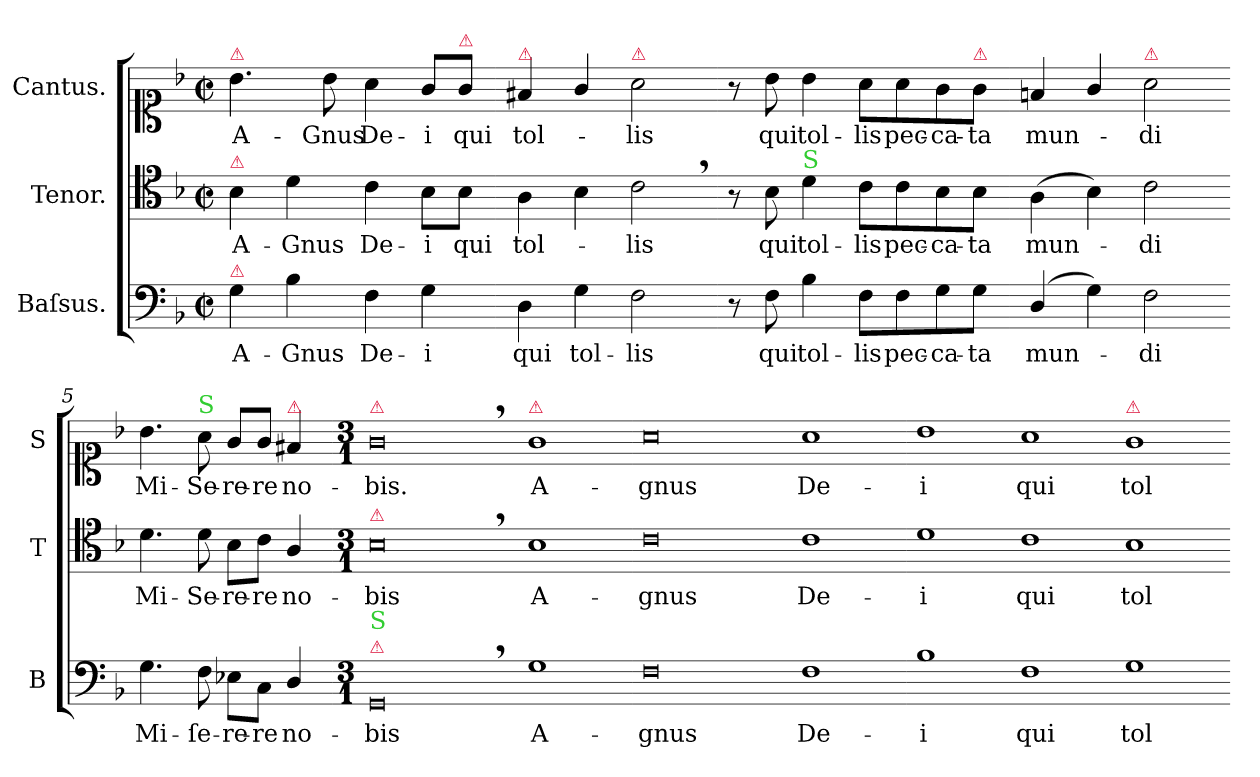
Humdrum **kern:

**kern	**text	**kern	**text	**kern	**text
*part3	*part3	*part2	*part2	*part1	*part1
*staff3	*staff3	*staff2	*staff2	*staff1	*staff1
*I"Baſsus.	*	*I"Tenor.	*	*I"Cantus.	*
*I'B	*	*I'T	*	*I'S	*
*clefF4	*	*clefC4	*	*clefC1	*
*k[b-]	*	*k[b-]	*	*k[b-]	*
*M2/2	*	*M2/2	*	*M2/2	*
*met(c|)	*	*met(c|)	*	*met(c|)	*
=1	=1	=1	=1	=1	=1
!	!	!	!	!LO:TX:a:color=crimson:t=⚠	!
!	!	!LO:TX:a:color=crimson:t=⚠	!	!	!
!LO:TX:a:color=crimson:t=⚠	!	!	!	!	!
4G\	A-	4B-\	A-	4.b-\	A-
4B-\	-Gnus	4d\	-Gnus	.	.
.	.	.	.	8b-\	-Gnus
4F\	De-	4c\	De-	4a\	De-
4G\	-i	8B-\L	-i	8g/L	-i
!	!	!	!	!LO:TX:a:color=crimson:t=⚠	!
.	.	8B-\J	qui	8g/J	qui
=2-	=2-	=2-	=2-	=2-	=2-
!	!	!	!	!LO:TX:a:color=crimson:t=⚠	!
4D\	qui	4A\	tol-	4f#X/	tol-
4G\	tol-	4B-\	.	4g/	.
!	!	!	!	!LO:TX:a:color=crimson:t=⚠	!
2F\	-lis	2c,<\	-lis	2a\	-lis
=3-	=3-	=3-	=3-	=3-	=3-
8r	.	8r	.	8r	.
8F\	qui	8B-\	qui	8b-\	qui
!	!	!LO:TX:a:color=limegreen:t=S	!	!	!
4B-\	tol-	4d\	tol-	4b-\	tol-
8F\L	-lis	8c\L	-lis	8a\L	-lis
8F\	pec-	8c\	pec-	8a\	pec-
8G\	-ca-	8B-\	-ca-	8g\	-ca-
!	!	!	!	!LO:TX:a:color=crimson:t=⚠	!
8G\J	-ta	8B-\J	-ta	8g\J	-ta
=4-	=4-	=4-	=4-	=4-	=4-
(4D/	mun-	(4A\	mun-	4fn/	mun-
4G\)	.	4B-\)	.	4g/	.
!	!	!	!	!LO:TX:a:color=crimson:t=⚠	!
2F\	-di	2c\	-di	2a\	-di
=5-	=5-	=5-	=5-	=5-	=5-
4.G\	Mi-	4.d\	Mi-	4.b-\	Mi-
!	!	!	!	!LO:TX:a:color=limegreen:t=S	!
8F\	-ſe-	8d\	-Se-	8a\	-Se-
8E-X\L	-re-	8B-\L	-re-	8g/L	-re-
8C\J	-re	8c\J	-re	8g/J	-re
!	!	!	!	!LO:TX:a:color=crimson:t=⚠	!
4D/	no-	4A/	no-	4f#X/	no-
=6-	=6-	=6-	=6-	=6-	=6-
*M3/1	*	*M3/1	*	*M3/1	*
!	!	!	!	!LO:TX:a:color=crimson:t=⚠	!
!	!	!LO:TX:a:color=crimson:t=⚠	!	!	!
!LO:TX:a:color=crimson:t=⚠	!	!	!	!	!
!LO:TX:a:color=limegreen:t=S	!	!	!	!	!
0GG,</	-bis	0B-,<\	-bis	0g,<\	-bis.
!	!	!	!	!LO:TX:a:color=crimson:t=⚠	!
1G\	A-	1B-\	A-	1g\	A-
=7-	=7-	=7-	=7-	=7-	=7-
0F\	-gnus	0c\	-gnus	0a\	-gnus
1F\	De-	1c\	De-	1a\	De-
=8-	=8-	=8-	=8-	=8-	=8-
1B-\	-i	1d\	-i	1b-\	-i
1F\	qui	1c\	qui	1a\	qui
!	!	!	!	!LO:TX:a:color=crimson:t=⚠	!
1G\	tol-	1B-\	tol-	1g\	tol-
=-	=-	=-	=-	=-	=-
*-	*-	*-	*-	*-	*-
